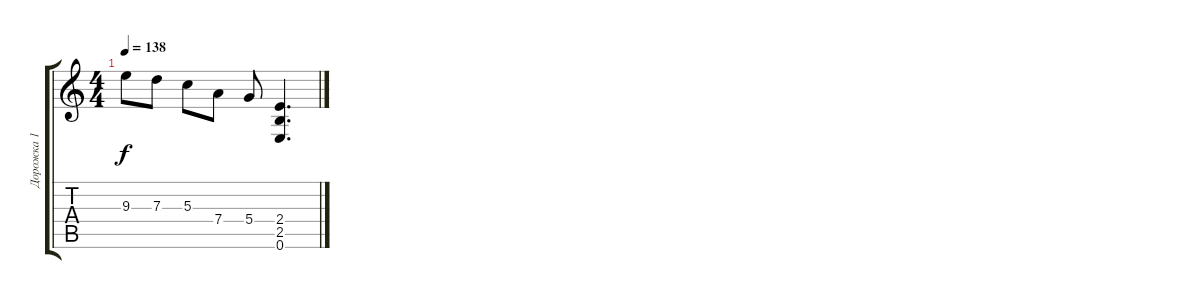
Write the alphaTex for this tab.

\track ("Дорожка 1" "Дорожка 1") {instrument electricguitarjazz}
\staff {score tabs}
\tuning (E4 B3 G3 D3 A2 E2) {hide}
\ts (4 4)
\tempo 138
\clef g2
\ks c
9.3.8{dy f} 7.3.8 5.3.8 7.4.8 5.4.8 (2.4 2.5 0.6).4{d}
